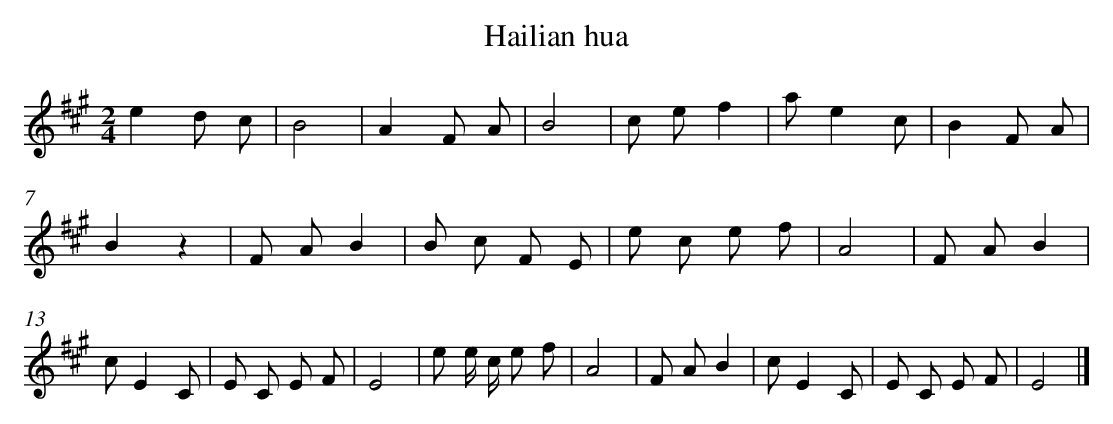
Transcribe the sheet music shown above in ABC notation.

X:1
T: Hailian hua
L: 1/8
M: 2/4
K: A
e2d c [I:setbarnb 1]|
B4 |
A2F A |
B4 |
c ef2 |
ae2c |
B2F A |
B2z2 |
F AB2 |
B c F E |
e c e f |
A4 |
F AB2 |
cE2C |
E C E F |
E4 |
e e/ c/ e f |
A4 |
F AB2 |
cE2C |
E C E F |
E4 |]
